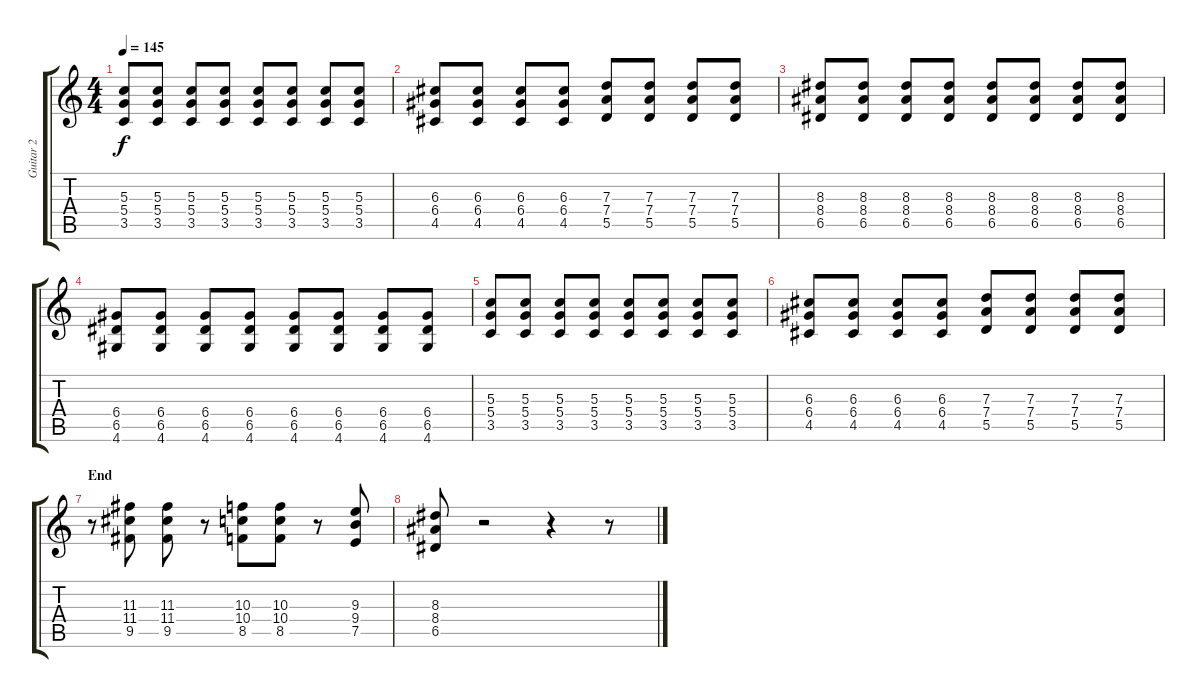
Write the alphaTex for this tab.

\track ("Guitar 2" "Guitar 2") {instrument distortionguitar}
\staff {score tabs}
\tuning (E4 B3 G3 D3 A2 E2) {hide}
\ts (4 4)
\tempo 145
\clef g2
\ks c
(5.3 5.4 3.5).8{dy f} (5.3 5.4 3.5).8 (5.3 5.4 3.5).8 (5.3 5.4 3.5).8 (5.3 5.4 3.5).8 (5.3 5.4 3.5).8 (5.3 5.4 3.5).8 (5.3 5.4 3.5).8 |
(6.3 6.4 4.5).8 (6.3 6.4 4.5).8 (6.3 6.4 4.5).8 (6.3 6.4 4.5).8 (7.3 7.4 5.5).8 (7.3 7.4 5.5).8 (7.3 7.4 5.5).8 (7.3 7.4 5.5).8 |
(8.3 8.4 6.5).8 (8.3 8.4 6.5).8 (8.3 8.4 6.5).8 (8.3 8.4 6.5).8 (8.3 8.4 6.5).8 (8.3 8.4 6.5).8 (8.3 8.4 6.5).8 (8.3 8.4 6.5).8 |
(6.4 6.5 4.6).8 (6.4 6.5 4.6).8 (6.4 6.5 4.6).8 (6.4 6.5 4.6).8 (6.4 6.5 4.6).8 (6.4 6.5 4.6).8 (6.4 6.5 4.6).8 (6.4 6.5 4.6).8 |
(5.3 5.4 3.5).8 (5.3 5.4 3.5).8 (5.3 5.4 3.5).8 (5.3 5.4 3.5).8 (5.3 5.4 3.5).8 (5.3 5.4 3.5).8 (5.3 5.4 3.5).8 (5.3 5.4 3.5).8 |
(6.3 6.4 4.5).8 (6.3 6.4 4.5).8 (6.3 6.4 4.5).8 (6.3 6.4 4.5).8 (7.3 7.4 5.5).8 (7.3 7.4 5.5).8 (7.3 7.4 5.5).8 (7.3 7.4 5.5).8 |
\section ("" "End")
r.8 (11.3 11.4 9.5).8 (11.3 11.4 9.5).8 r.8 (10.3 10.4 8.5).8 (10.3 10.4 8.5).8 r.8 (9.3 9.4 7.5).8 |
(8.3 8.4 6.5).8 r.2 r.4 r.8
